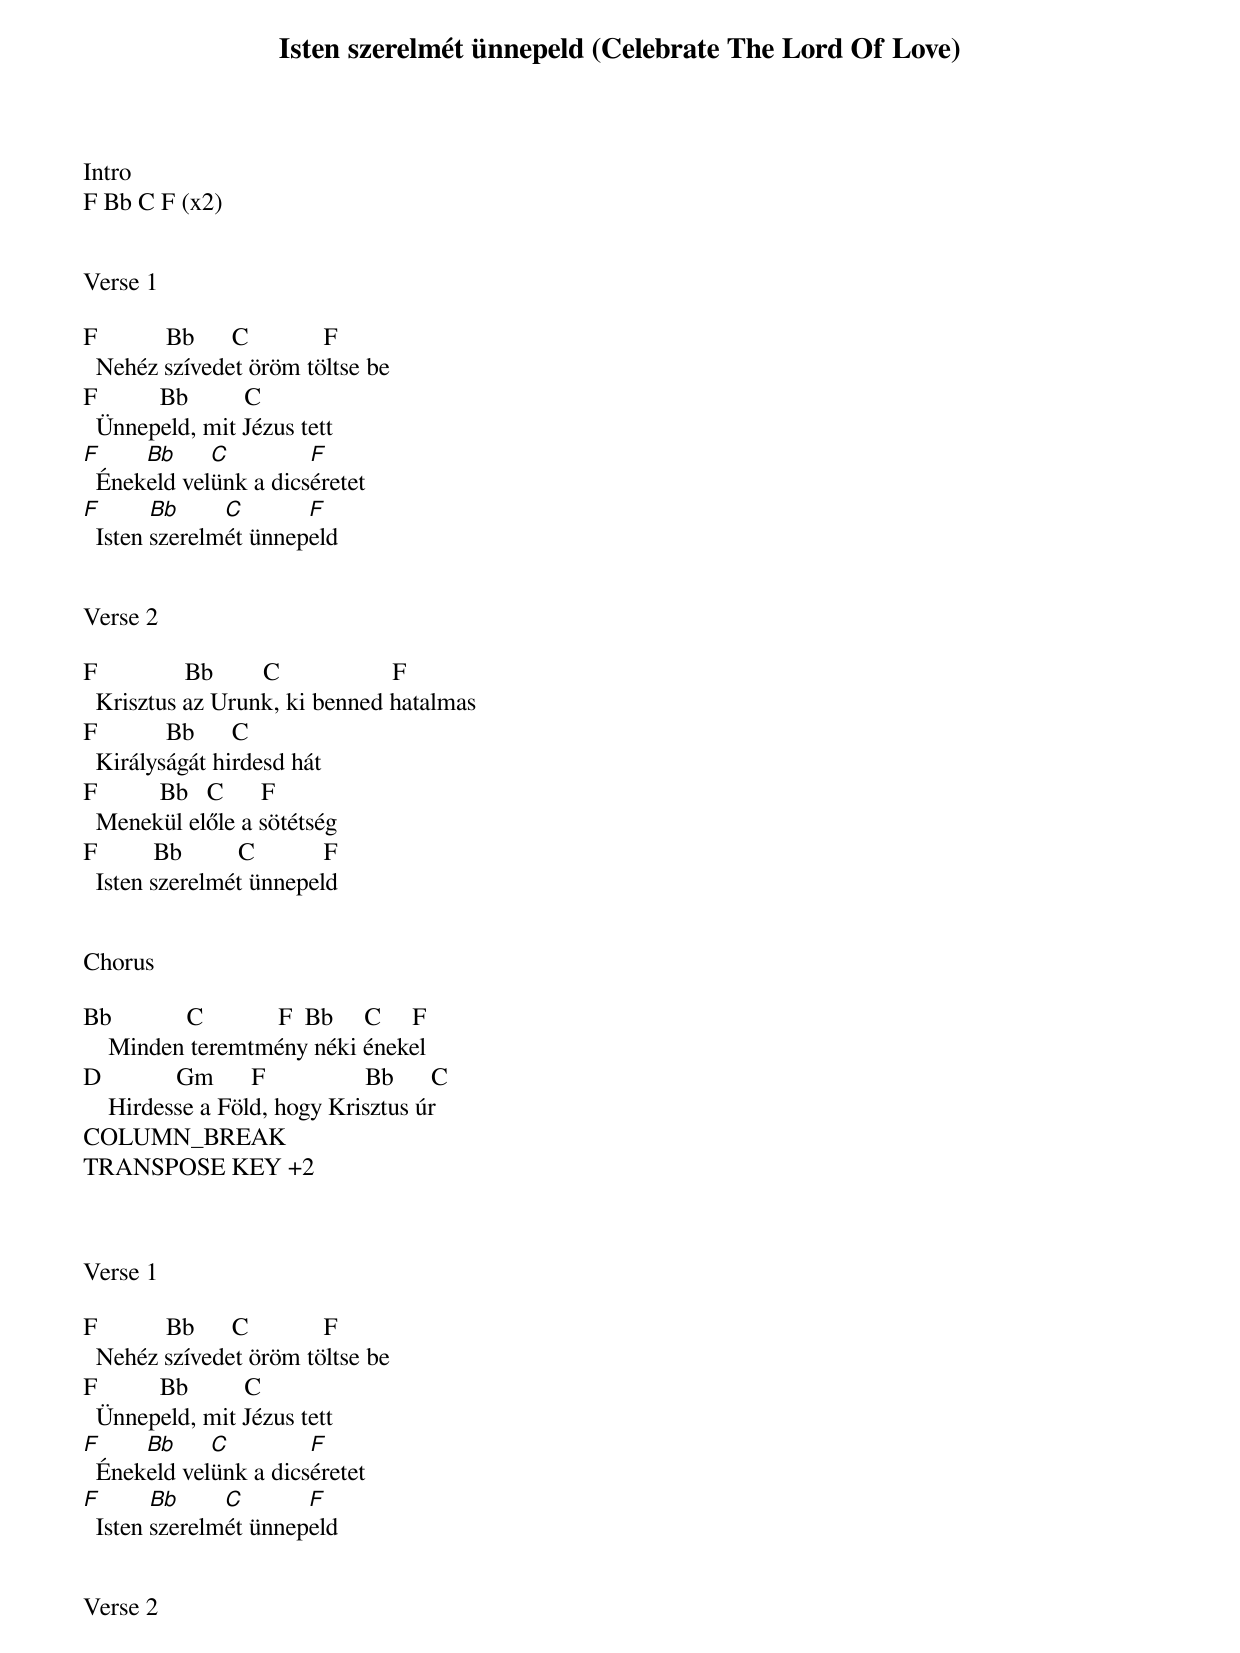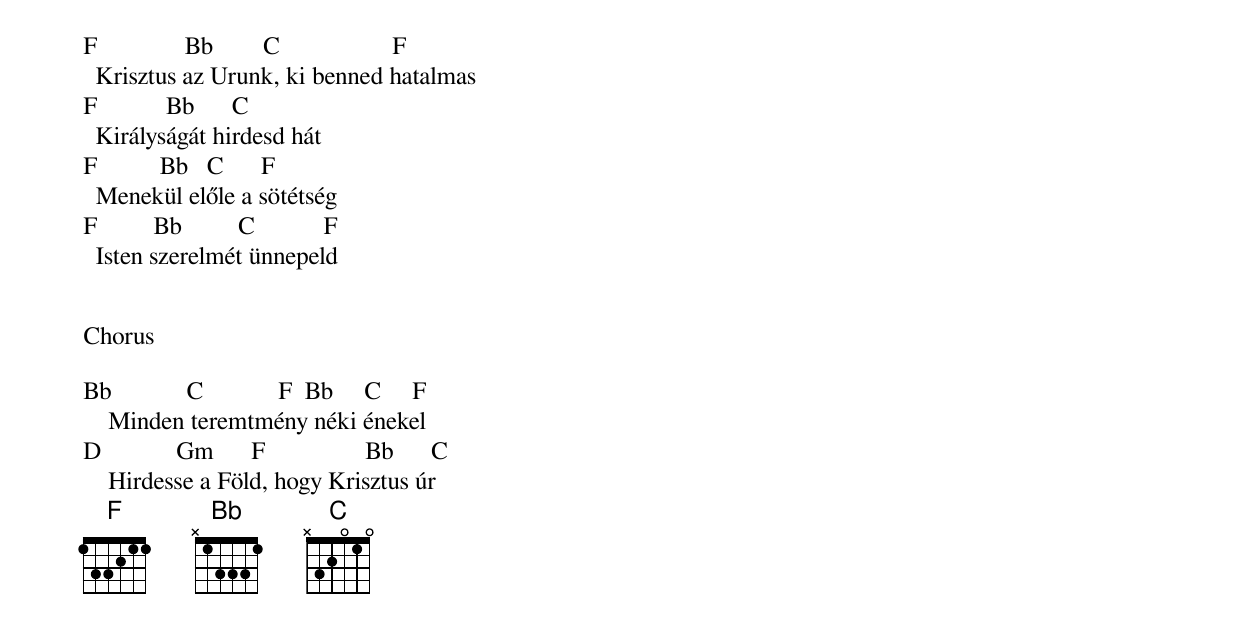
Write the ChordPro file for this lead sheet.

{title: Isten szerelmét ünnepeld (Celebrate The Lord Of Love)}
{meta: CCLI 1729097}
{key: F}
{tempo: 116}
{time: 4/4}
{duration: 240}



Intro
F Bb C F (x2)


Verse 1

F           Bb      C            F
  Nehéz szívedet öröm töltse be
F          Bb         C
  Ünnepeld, mit Jézus tett
[F]  Ének[Bb]eld vel[C]ünk a dics[F]éretet
[F]  Isten [Bb]szerelm[C]ét ünnep[F]eld


Verse 2

F              Bb        C                  F
  Krisztus az Urunk, ki benned hatalmas
F           Bb      C
  Királyságát hirdesd hát
F          Bb   C      F
  Menekül előle a sötétség
F         Bb         C           F
  Isten szerelmét ünnepeld


Chorus

Bb            C            F  Bb     C     F
    Minden teremtmény néki énekel
D            Gm      F                Bb      C
    Hirdesse a Föld, hogy Krisztus úr
COLUMN_BREAK
TRANSPOSE KEY +2



Verse 1

F           Bb      C            F
  Nehéz szívedet öröm töltse be
F          Bb         C
  Ünnepeld, mit Jézus tett
[F]  Ének[Bb]eld vel[C]ünk a dics[F]éretet
[F]  Isten [Bb]szerelm[C]ét ünnep[F]eld


Verse 2

F              Bb        C                  F
  Krisztus az Urunk, ki benned hatalmas
F           Bb      C
  Királyságát hirdesd hát
F          Bb   C      F
  Menekül előle a sötétség
F         Bb         C           F
  Isten szerelmét ünnepeld


Chorus

Bb            C            F  Bb     C     F
    Minden teremtmény néki énekel
D            Gm      F                Bb      C
    Hirdesse a Föld, hogy Krisztus úr
